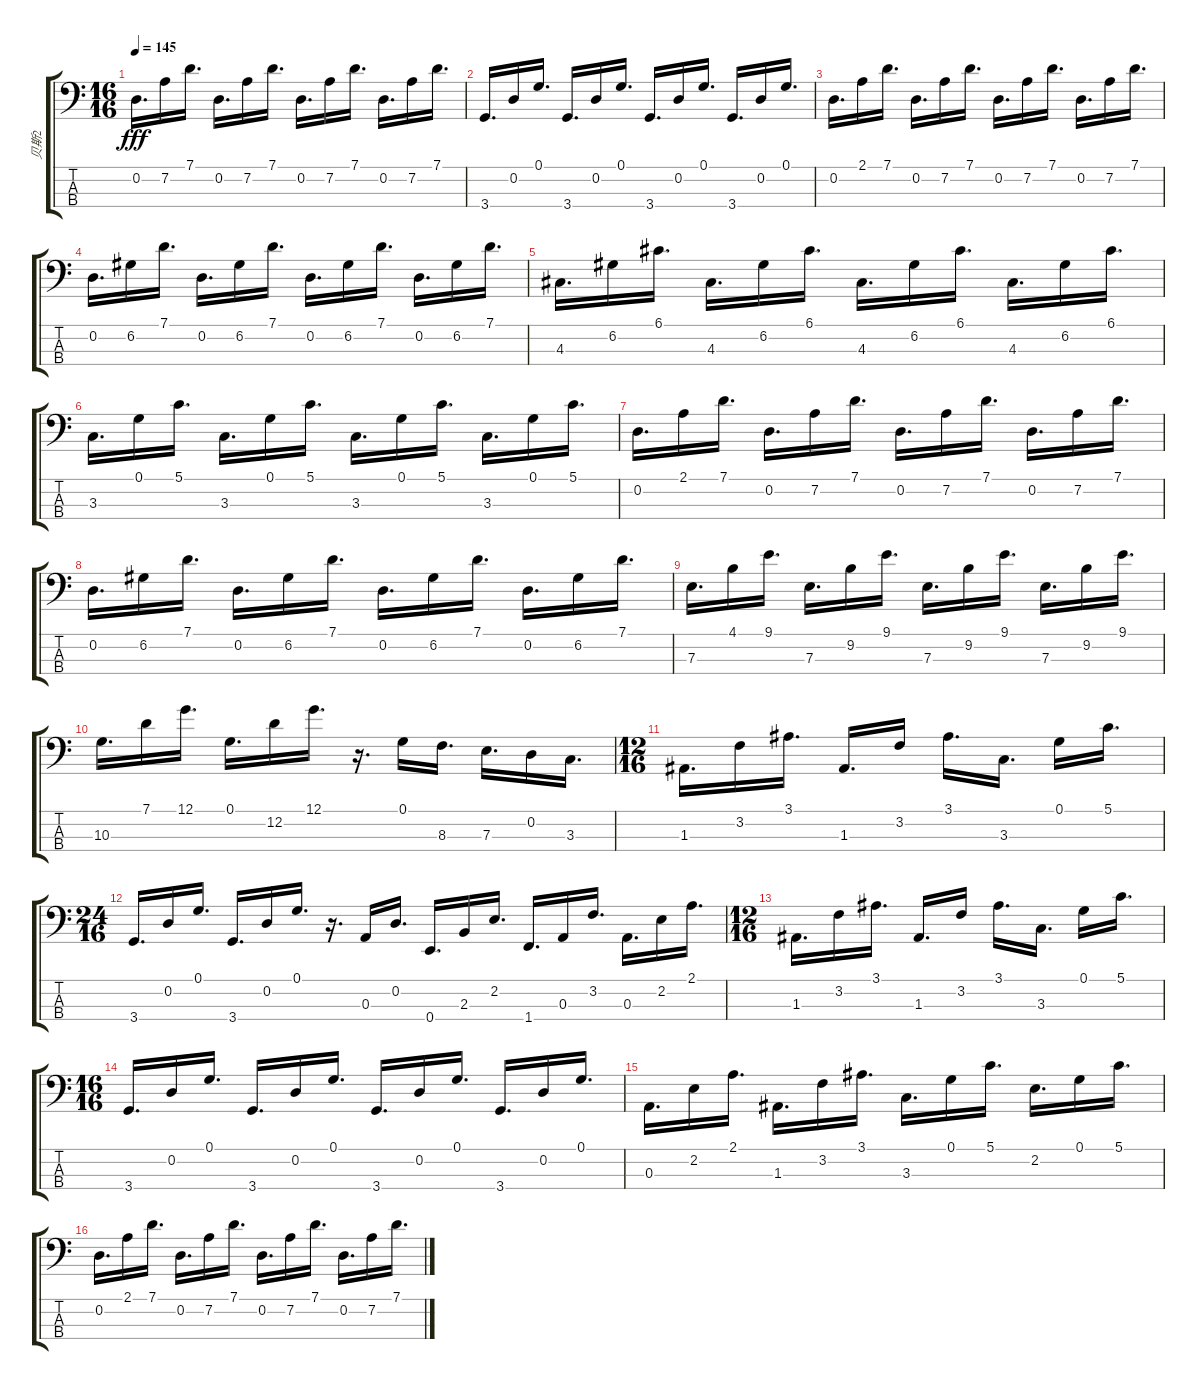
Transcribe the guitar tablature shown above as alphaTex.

\track ("贝斯2" "贝斯2") {instrument slapbass2}
\staff {score tabs}
\tuning (G2 D2 A1 E1) {hide}
\ts (16 16)
\tempo 145
\clef f4
\ks c
0.2.16{d dy fff} 7.2.16 7.1.16{d} 0.2.16{d} 7.2.16 7.1.16{d} 0.2.16{d} 7.2.16 7.1.16{d} 0.2.16{d} 7.2.16 7.1.16{d} |
3.4.16{d} 0.2.16 0.1.16{d} 3.4.16{d} 0.2.16 0.1.16{d} 3.4.16{d} 0.2.16 0.1.16{d} 3.4.16{d} 0.2.16 0.1.16{d} |
0.2.16{d} 2.1.16 7.1.16{d} 0.2.16{d} 7.2.16 7.1.16{d} 0.2.16{d} 7.2.16 7.1.16{d} 0.2.16{d} 7.2.16 7.1.16{d} |
0.2.16{d} 6.2.16 7.1.16{d} 0.2.16{d} 6.2.16 7.1.16{d} 0.2.16{d} 6.2.16 7.1.16{d} 0.2.16{d} 6.2.16 7.1.16{d} |
4.3.16{d} 6.2.16 6.1.16{d} 4.3.16{d} 6.2.16 6.1.16{d} 4.3.16{d} 6.2.16 6.1.16{d} 4.3.16{d} 6.2.16 6.1.16{d} |
3.3.16{d} 0.1.16 5.1.16{d} 3.3.16{d} 0.1.16 5.1.16{d} 3.3.16{d} 0.1.16 5.1.16{d} 3.3.16{d} 0.1.16 5.1.16{d} |
0.2.16{d} 2.1.16 7.1.16{d} 0.2.16{d} 7.2.16 7.1.16{d} 0.2.16{d} 7.2.16 7.1.16{d} 0.2.16{d} 7.2.16 7.1.16{d} |
0.2.16{d} 6.2.16 7.1.16{d} 0.2.16{d} 6.2.16 7.1.16{d} 0.2.16{d} 6.2.16 7.1.16{d} 0.2.16{d} 6.2.16 7.1.16{d} |
7.3.16{d} 4.1.16 9.1.16{d} 7.3.16{d} 9.2.16 9.1.16{d} 7.3.16{d} 9.2.16 9.1.16{d} 7.3.16{d} 9.2.16 9.1.16{d} |
10.3.16{d} 7.1.16 12.1.16{d} 0.1.16{d} 12.2.16 12.1.16{d} r.16{d} 0.1.16 8.3.16{d} 7.3.16{d} 0.2.16 3.3.16{d} |
\ts (12 16)
1.3.16{d} 3.2.16 3.1.16{d} 1.3.16{d} 3.2.16 3.1.16{d} 3.3.16{d} 0.1.16 5.1.16{d} |
\ts (24 16)
3.4.16{d} 0.2.16 0.1.16{d} 3.4.16{d} 0.2.16 0.1.16{d} r.16{d} 0.3.16 0.2.16{d} 0.4.16{d} 2.3.16 2.2.16{d} 1.4.16{d} 0.3.16 3.2.16{d} 0.3.16{d} 2.2.16 2.1.16{d} |
\ts (12 16)
1.3.16{d} 3.2.16 3.1.16{d} 1.3.16{d} 3.2.16 3.1.16{d} 3.3.16{d} 0.1.16 5.1.16{d} |
\ts (16 16)
3.4.16{d} 0.2.16 0.1.16{d} 3.4.16{d} 0.2.16 0.1.16{d} 3.4.16{d} 0.2.16 0.1.16{d} 3.4.16{d} 0.2.16 0.1.16{d} |
0.3.16{d} 2.2.16 2.1.16{d} 1.3.16{d} 3.2.16 3.1.16{d} 3.3.16{d} 0.1.16 5.1.16{d} 2.2.16{d} 0.1.16 5.1.16{d} |
0.2.16{d} 2.1.16 7.1.16{d} 0.2.16{d} 7.2.16 7.1.16{d} 0.2.16{d} 7.2.16 7.1.16{d} 0.2.16{d} 7.2.16 7.1.16{d}
